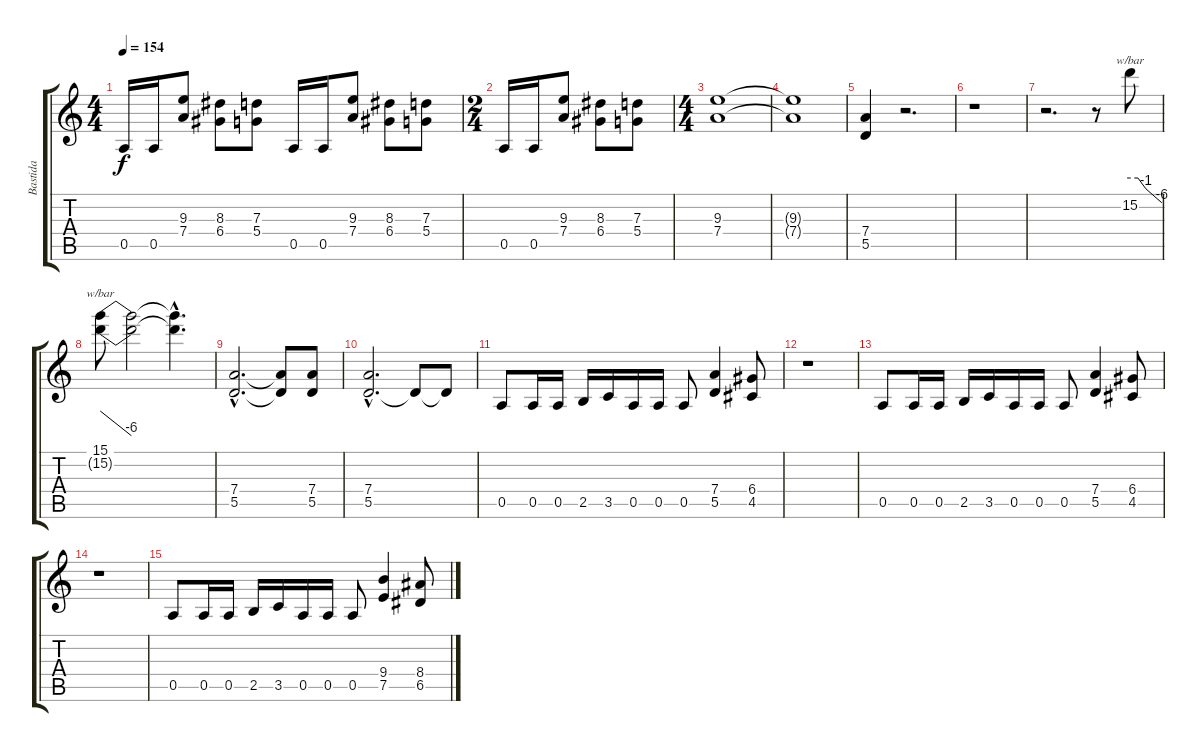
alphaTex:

\track ("Bastida" "Bastida") {instrument overdrivenguitar}
\staff {score tabs}
\tuning (E4 B3 G3 D3 A2 E2) {hide}
\ts (4 4)
\tempo 154
\clef g2
\ks c
0.5.16{dy f} 0.5.16 (9.3 7.4).8 (8.3 6.4).8 (7.3 5.4).8 0.5.16 0.5.16 (9.3 7.4).8 (8.3 6.4).8 (7.3 5.4).8 |
\ts (2 4)
0.5.16 0.5.16 (9.3 7.4).8 (8.3 6.4).8 (7.3 5.4).8 |
\ts (4 4)
(9.3 7.4).1 |
(9.3{t} 7.4{t}).1 |
(7.4 5.5).4 r.2{d} |
r.1 |
r.2{d} r.8 15.2.8{tbe (custom default 0 0 15 0 30 -4 60 -24)} |
(15.1 15.2{t}).8{tbe (dive default 0 0 60 -24)} (15.1{t} 15.2{t}).2 (15.1{hac t} 15.2{hac t}).4{d} |
(7.4{hac} 5.5{hac}).2{d} (7.4{t} 5.5{t}).8 (7.4 5.5).8 |
(7.4{hac} 5.5{hac}).2{d} 5.5{t}.8 5.5{t}.8 |
0.5.8 0.5.16 0.5.16 2.5.16 3.5.16 0.5.16 0.5.16 0.5.8 (7.4 5.5).4 (6.4 4.5).8 |
r.1 |
0.5.8 0.5.16 0.5.16 2.5.16 3.5.16 0.5.16 0.5.16 0.5.8 (7.4 5.5).4 (6.4 4.5).8 |
r.1 |
0.5.8 0.5.16 0.5.16 2.5.16 3.5.16 0.5.16 0.5.16 0.5.8 (9.4 7.5).4 (8.4 6.5).8
